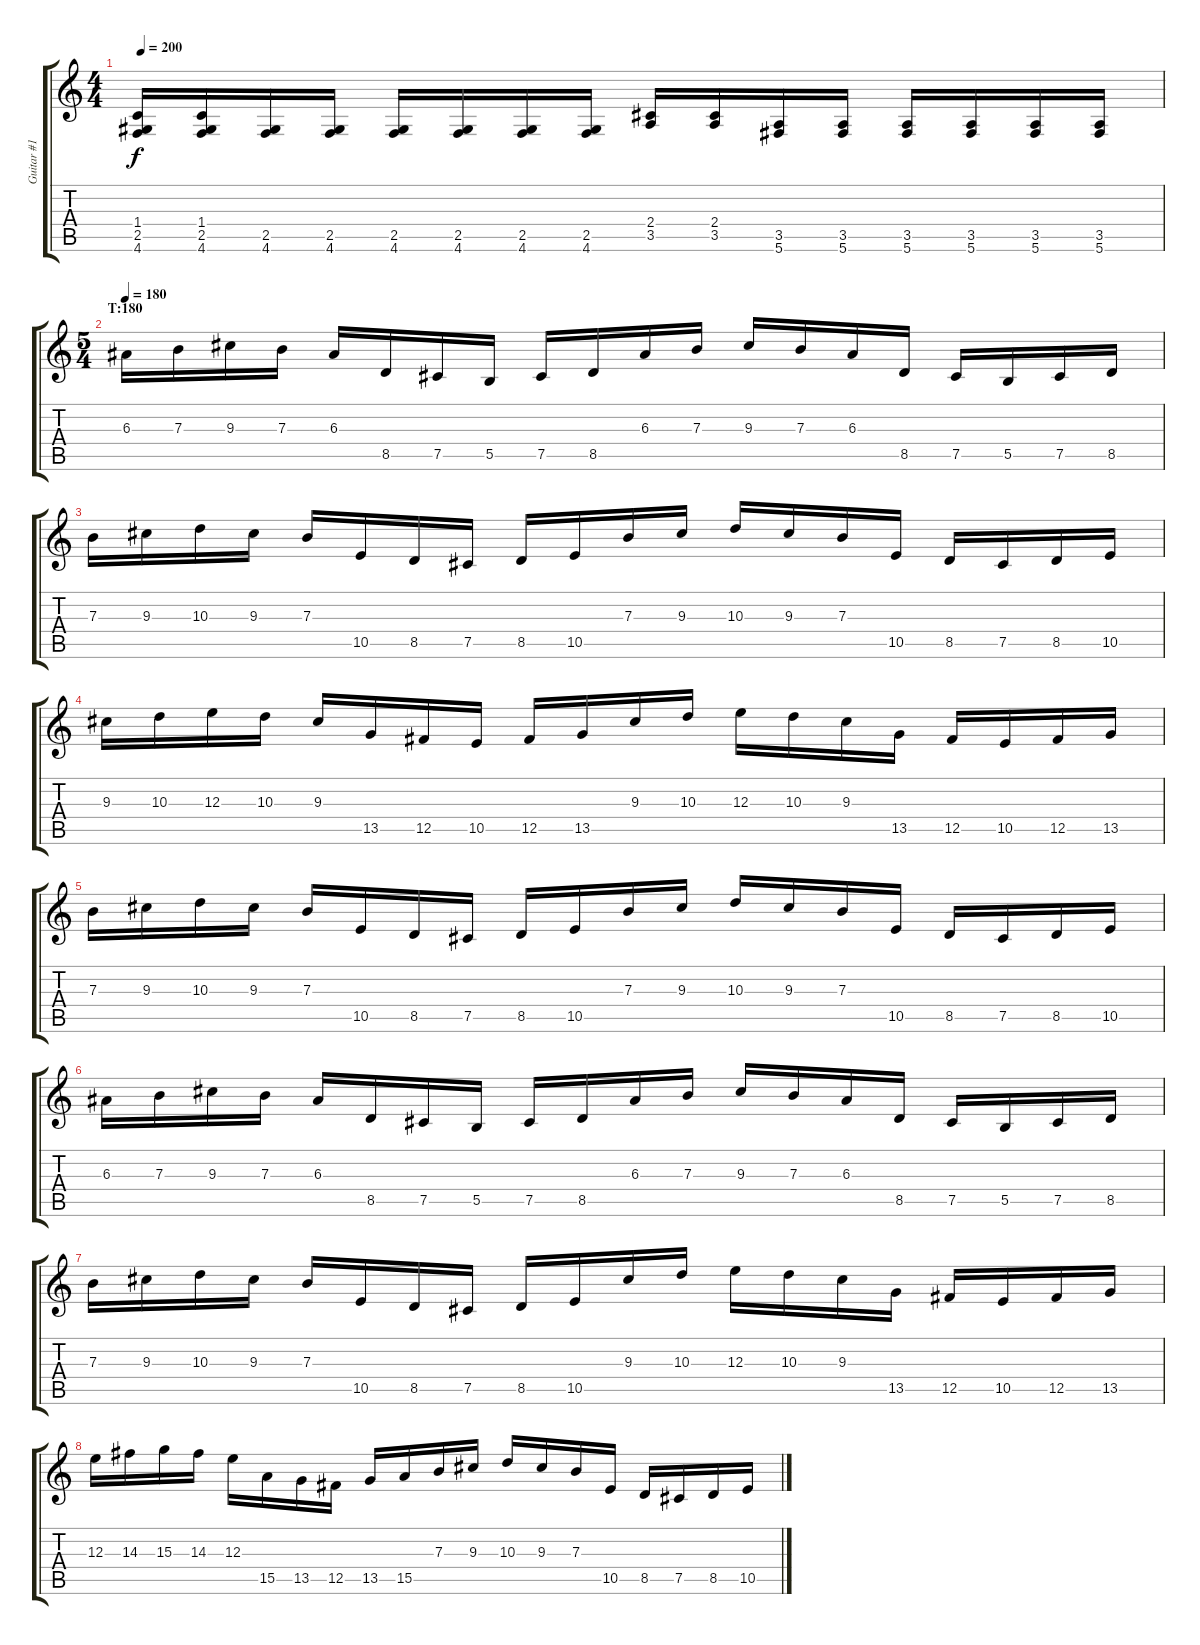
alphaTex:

\track ("Guitar #1" "Guitar #1") {instrument distortionguitar}
\staff {score tabs}
\tuning (Db4 Ab3 E3 B2 Gb2 Db2) {hide}
\ts (4 4)
\tempo 200
\clef g2
\ks c
(1.4 2.5 4.6).16{dy f} (1.4 2.5 4.6).16 (2.5 4.6).16 (2.5 4.6).16 (2.5 4.6).16 (2.5 4.6).16 (2.5 4.6).16 (2.5 4.6).16 (2.4 3.5).16 (2.4 3.5).16 (3.5 5.6).16 (3.5 5.6).16 (3.5 5.6).16 (3.5 5.6).16 (3.5 5.6).16 (3.5 5.6).16 |
\ts (5 4)
\section ("" "T:180")
\tempo 180
6.3.16 7.3.16 9.3.16 7.3.16 6.3.16 8.5.16 7.5.16 5.5.16 7.5.16 8.5.16 6.3.16 7.3.16 9.3.16 7.3.16 6.3.16 8.5.16 7.5.16 5.5.16 7.5.16 8.5.16 |
7.3.16 9.3.16 10.3.16 9.3.16 7.3.16 10.5.16 8.5.16 7.5.16 8.5.16 10.5.16 7.3.16 9.3.16 10.3.16 9.3.16 7.3.16 10.5.16 8.5.16 7.5.16 8.5.16 10.5.16 |
9.3.16 10.3.16 12.3.16 10.3.16 9.3.16 13.5.16 12.5.16 10.5.16 12.5.16 13.5.16 9.3.16 10.3.16 12.3.16 10.3.16 9.3.16 13.5.16 12.5.16 10.5.16 12.5.16 13.5.16 |
7.3.16 9.3.16 10.3.16 9.3.16 7.3.16 10.5.16 8.5.16 7.5.16 8.5.16 10.5.16 7.3.16 9.3.16 10.3.16 9.3.16 7.3.16 10.5.16 8.5.16 7.5.16 8.5.16 10.5.16 |
6.3.16 7.3.16 9.3.16 7.3.16 6.3.16 8.5.16 7.5.16 5.5.16 7.5.16 8.5.16 6.3.16 7.3.16 9.3.16 7.3.16 6.3.16 8.5.16 7.5.16 5.5.16 7.5.16 8.5.16 |
7.3.16 9.3.16 10.3.16 9.3.16 7.3.16 10.5.16 8.5.16 7.5.16 8.5.16 10.5.16 9.3.16 10.3.16 12.3.16 10.3.16 9.3.16 13.5.16 12.5.16 10.5.16 12.5.16 13.5.16 |
12.3.16 14.3.16 15.3.16 14.3.16 12.3.16 15.5.16 13.5.16 12.5.16 13.5.16 15.5.16 7.3.16 9.3.16 10.3.16 9.3.16 7.3.16 10.5.16 8.5.16 7.5.16 8.5.16 10.5.16
